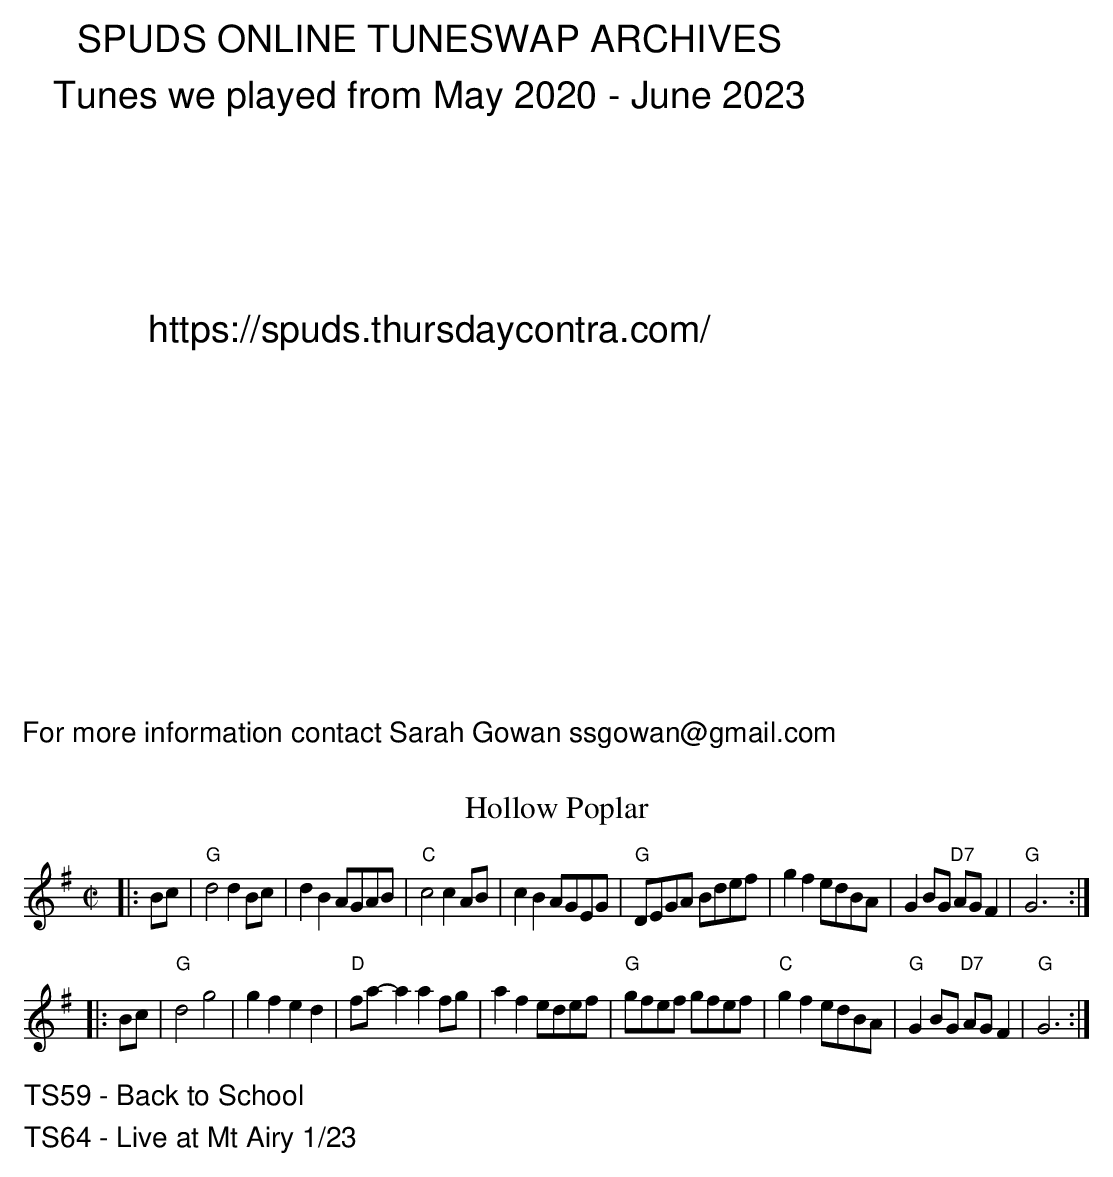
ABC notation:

X:1
T:Hollow Poplar
M:C|
K:G
|:Bc|"G"d4d2 Bc|d2B2 AGAB|"C"c4 c2 AB|c2B2 AGEG|\
"G"DEGA Bdef|g2f2 edBA| G2 BG "D7"AG F2|"G"G6:|
|:Bc|"G"d4g4|g2f2e2d2|"D"fa-a2 a2 fg|a2f2 edef|\
"G"gfef gfef|"C"g2 f2 edBA| "G"G2 BG "D7"AG F2|"G" G6:|
